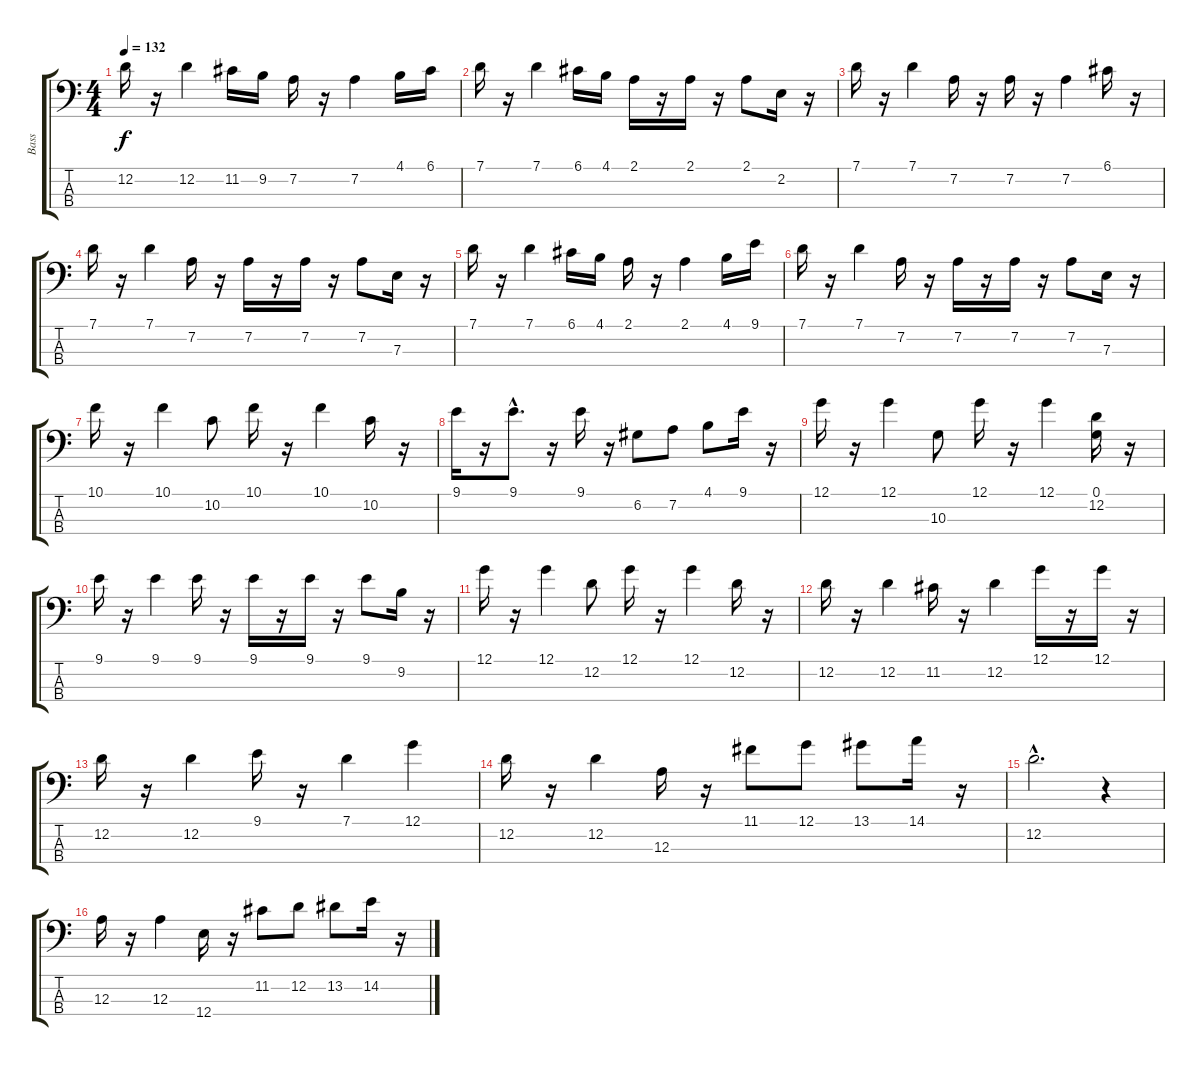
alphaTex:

\track ("Bass" "Bass") {instrument electricbassfinger}
\staff {score tabs}
\tuning (G2 D2 A1 E1) {hide}
\ts (4 4)
\tempo 132
\clef f4
\ks c
12.2.16{dy f} r.16 12.2.4 11.2.16 9.2.16 7.2.16 r.16 7.2.4 4.1.16 6.1.16 |
7.1.16 r.16 7.1.4 6.1.16 4.1.16 2.1.16 r.16 2.1.16 r.16 2.1.8 2.2.16 r.16 |
7.1.16 r.16 7.1.4 7.2.16 r.16 7.2.16 r.16 7.2.4 6.1.16 r.16 |
7.1.16 r.16 7.1.4 7.2.16 r.16 7.2.16 r.16 7.2.16 r.16 7.2.8 7.3.16 r.16 |
7.1.16 r.16 7.1.4 6.1.16 4.1.16 2.1.16 r.16 2.1.4 4.1.16 9.1.16 |
7.1.16 r.16 7.1.4 7.2.16 r.16 7.2.16 r.16 7.2.16 r.16 7.2.8 7.3.16 r.16 |
10.1.16 r.16 10.1.4 10.2.8 10.1.16 r.16 10.1.4 10.2.16 r.16 |
9.1.16 r.16 9.1{hac}.8{d} r.16 9.1.16 r.16 6.2.8 7.2.8 4.1.8 9.1.16 r.16 |
12.1.16 r.16 12.1.4 10.3.8 12.1.16 r.16 12.1.4 (0.1 12.2).16 r.16 |
9.1.16 r.16 9.1.4 9.1.16 r.16 9.1.16 r.16 9.1.16 r.16 9.1.8 9.2.16 r.16 |
12.1.16 r.16 12.1.4 12.2.8 12.1.16 r.16 12.1.4 12.2.16 r.16 |
12.2.16 r.16 12.2.4 11.2.16 r.16 12.2.4 12.1.16 r.16 12.1.16 r.16 |
12.2.16 r.16 12.2.4 9.1.16 r.16 7.1.4 12.1.4 |
12.2.16 r.16 12.2.4 12.3.16 r.16 11.1.8 12.1.8 13.1.8 14.1.16 r.16 |
12.2{hac}.2{d} r.4 |
12.3.16 r.16 12.3.4 12.4.16 r.16 11.2.8 12.2.8 13.2.8 14.2.16 r.16
